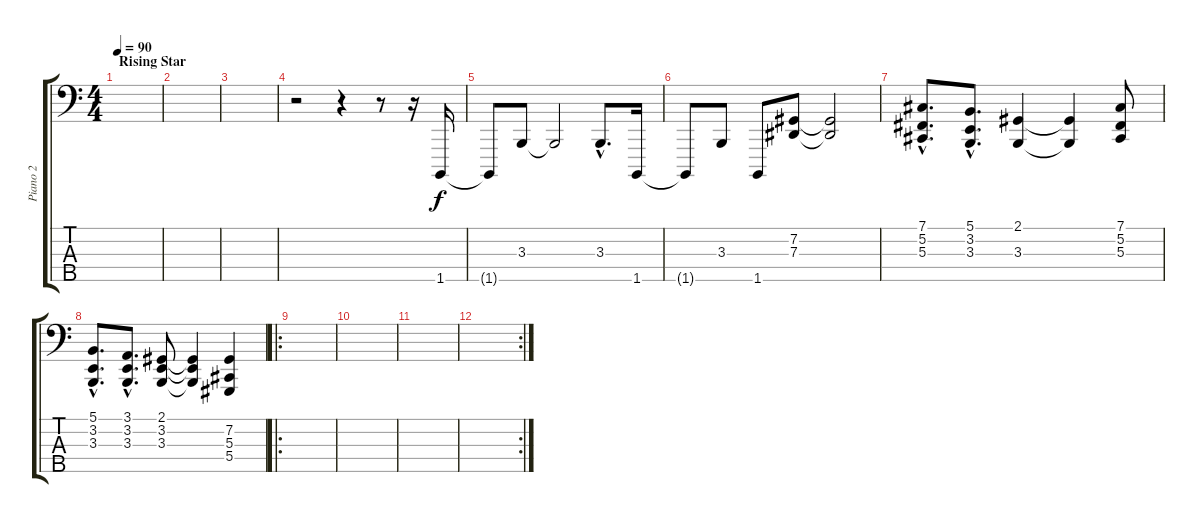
\track ("Piano 2" "Piano 2") {instrument acousticgrandpiano}
\staff {score tabs}
\tuning (Gb2 Db2 Ab1 Eb1 Bb0) {hide}
\ts (4 4)
\section ("" "Rising Star")
\tempo 90
\clef f4
\ks c
|
|
|
r.2 r.4 r.8 r.16 1.5.16 |
1.5{t}.8 3.3.8 3.3{t}.2 3.3{hac}.8{d} 1.5.16 |
1.5{t}.8 3.3.8 1.5.8 (7.2 7.3).8 (7.2{t} 7.3{t}).2 |
(7.1{hac} 5.2{hac} 5.3{hac}).8{d} (5.1{hac} 3.2{hac} 3.3{hac}).8{d} (2.1 3.3).4 (2.1{t} 3.3{t}).4 (7.1 5.2 5.3).8 |
(5.1{hac} 3.2{hac} 3.3{hac}).8{d} (3.1{hac} 3.2{hac} 3.3{hac}).8{d} (2.1 3.2 3.3).8 (2.1{t} 3.2{t} 3.3{t}).4 (7.2 5.3 5.4).4 |
\ro
|
|
|
\rc 2
